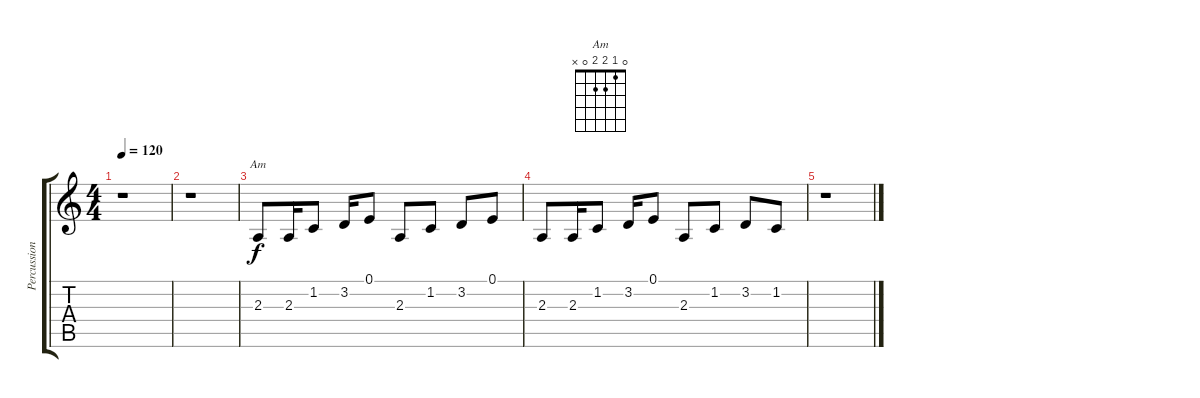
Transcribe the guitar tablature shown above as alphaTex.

\track ("Percussions" "Percussion") {instrument synthdrum}
\staff {score tabs}
\tuning (E4 B3 G3 D3 A2 E2) {hide}
\chord ("Am" 0 1 2 2 0 x)
\ts (4 4)
\tempo 120
\clef g2
\ks c
r.1{dy f} |
r.1 |
2.3.8{ch "Am"} 2.3.16 1.2.8 3.2.16 0.1.8 2.3.8 1.2.8 3.2.8 0.1.8 |
2.3.8 2.3.16 1.2.8 3.2.16 0.1.8 2.3.8 1.2.8 3.2.8 1.2.8 |
r.1
